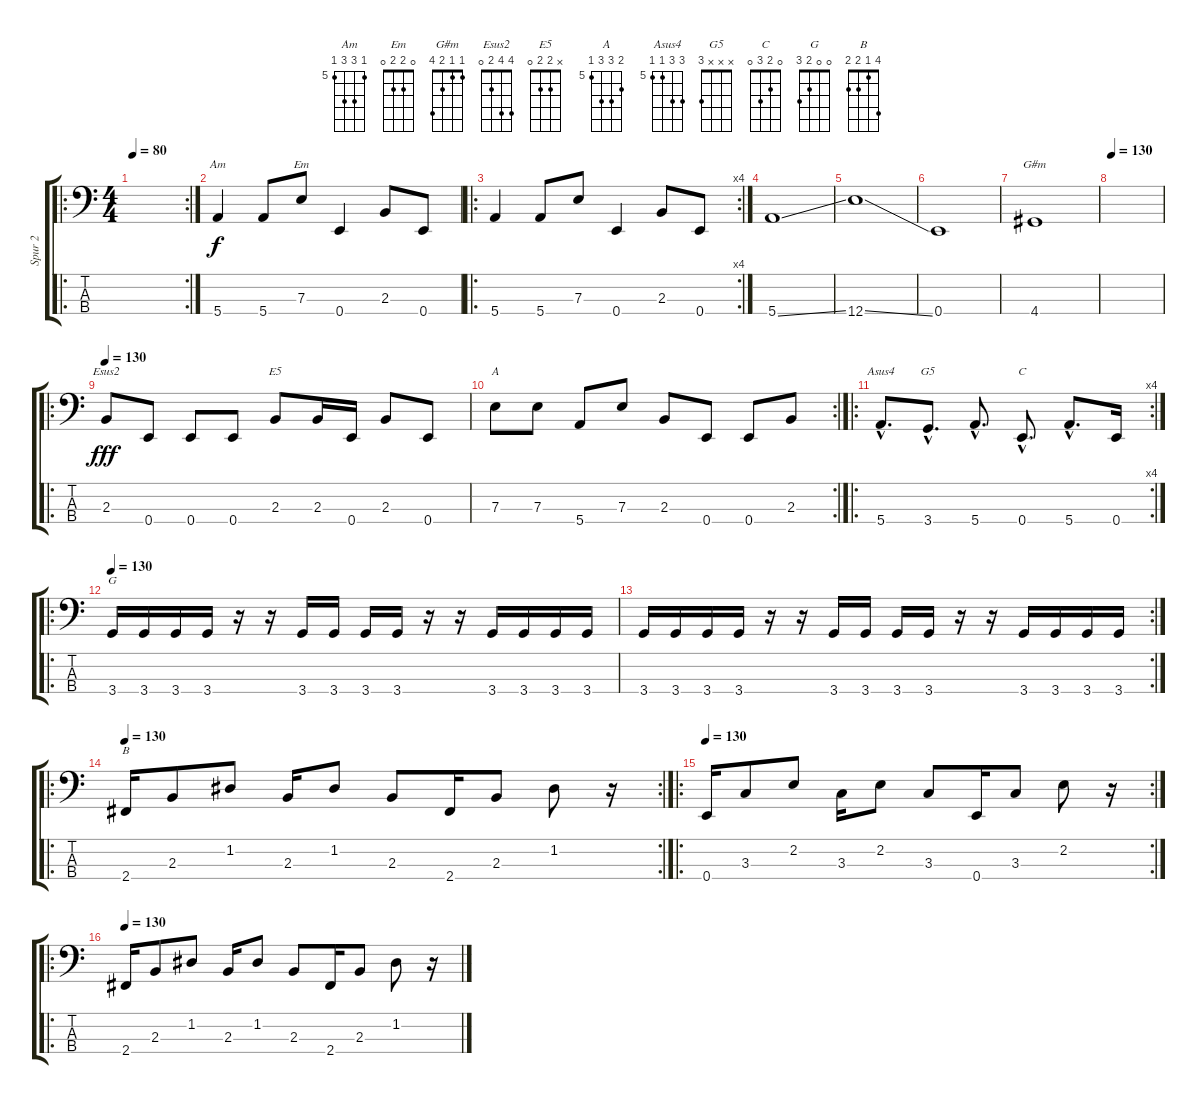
\track ("Spur 2" "Spur 2") {instrument electricbassfinger}
\staff {score tabs}
\tuning (G2 D2 A1 E1) {hide}
\chord ("Am" 5 7 7 5) {firstfret 5}
\chord ("Em" 0 2 2 0)
\chord ("G#m" 1 1 2 4)
\chord ("Esus2" 4 4 2 0)
\chord ("E5" x 2 2 0)
\chord ("A" 6 7 7 5) {firstfret 5}
\chord ("Asus4" 7 7 5 5) {firstfret 5}
\chord ("G5" x x x 3)
\chord ("C" 0 2 3 0)
\chord ("G" 0 0 2 3)
\chord ("B" 4 1 2 2)
\ro
\rc 2
\ts (4 4)
\tempo 80
\clef f4
\ks c
|
5.4.4{ch "Am"} 5.4.8 7.3.8{ch "Em"} 0.4.4 2.3.8 0.4.8 |
\ro
\rc 4
5.4.4 5.4.8 7.3.8 0.4.4 2.3.8 0.4.8 |
5.4{ss}.1 |
12.4{ss}.1 |
0.4.1 |
4.4.1{ch "G#m" dy f} |
\tempo 130
|
\ro
\tempo 130
2.3.8{ch "Esus2" dy fff} 0.4.8 0.4.8 0.4.8 2.3.8{ch "E5"} 2.3.16 0.4.16 2.3.8 0.4.8 |
\rc 2
7.3.8{ch "A"} 7.3.8 5.4.8 7.3.8 2.3.8 0.4.8 0.4.8 2.3.8 |
\ro
\rc 4
5.4{hac}.8{d ch "Asus4"} 3.4{hac}.8{d ch "G5"} 5.4{hac}.8{d} 0.4{hac}.8{d ch "C"} 5.4{hac}.8{d} 0.4.16 |
\ro
\tempo 130
3.4.16{ch "G"} 3.4.16 3.4.16 3.4.16 r.16 r.16 3.4.16 3.4.16 3.4.16 3.4.16 r.16 r.16 3.4.16 3.4.16 3.4.16 3.4.16 |
\rc 2
3.4.16 3.4.16 3.4.16 3.4.16 r.16 r.16 3.4.16 3.4.16 3.4.16 3.4.16 r.16 r.16 3.4.16 3.4.16 3.4.16 3.4.16 |
\ro
\rc 2
\tempo 130
2.4.16{ch "B"} 2.3.8 1.2.8 2.3.16 1.2.8 2.3.8 2.4.16 2.3.8 1.2.8 r.16 |
\ro
\rc 2
\tempo 130
0.4.16 3.3.8 2.2.8 3.3.16 2.2.8 3.3.8 0.4.16 3.3.8 2.2.8 r.16 |
\ro
\tempo 130
2.4.16 2.3.8 1.2.8 2.3.16 1.2.8 2.3.8 2.4.16 2.3.8 1.2.8 r.16
